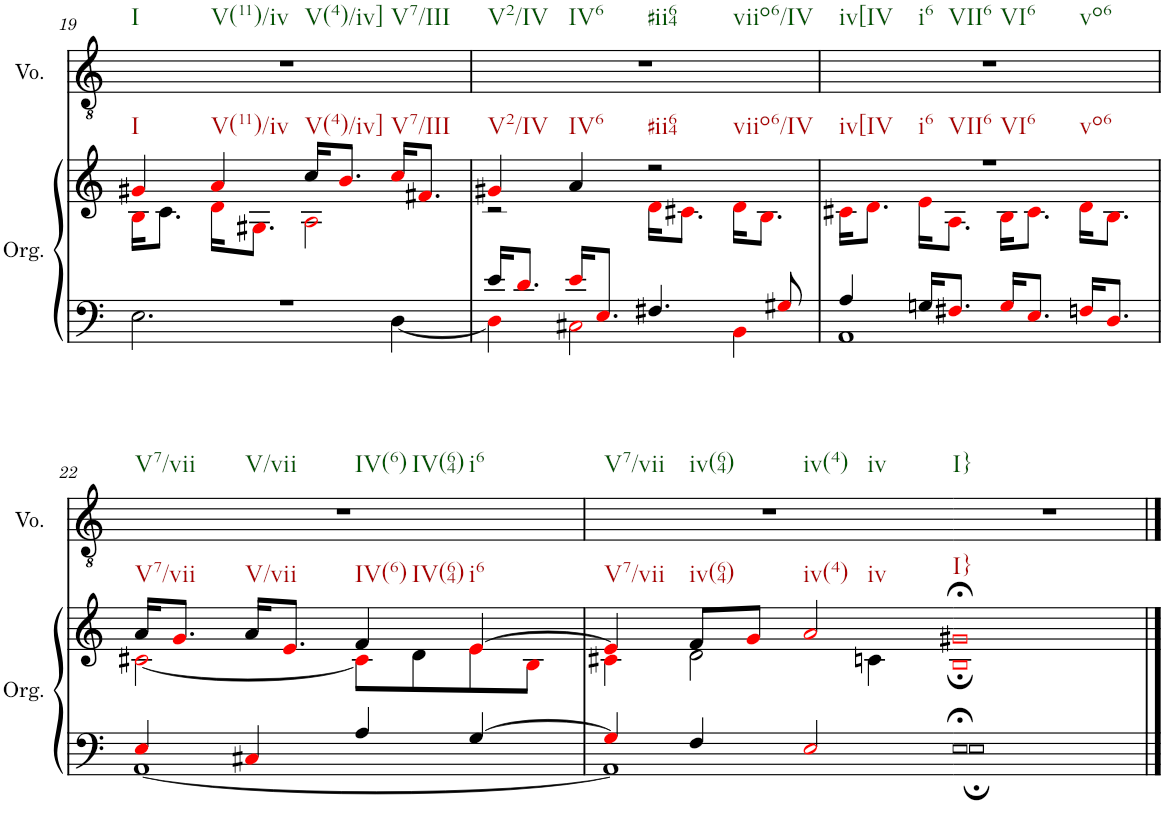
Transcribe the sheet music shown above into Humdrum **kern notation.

**kern	**kern	**kern
*part2	*part2	*part1
*staff3	*staff2	*staff1
*I"Organ	*	*I"Voice
*I'Org.	*	*I'Vo.
!!LO:PB:g=z
*clefF4	*clefG2	*clefGv2
*k[]	*k[]	*k[]
*M4/4	*M4/4	*M4/4
=19	=19	=19
*^	*^	*
!	!	!	!	!LO:TX:b:t=I
!	!	!	!	!LO:TX:b:t=V(11)/iv
!	!	!	!	!LO:TX:b:t=V(4)/iv]
!	!	!	!	!LO:TX:b:t=V7/III
!	!	!LO:TX:b:t=I	!	!
1r	2.E\	4g#Xi/	16Bi\KL	1r
.	.	.	8.c\J	.
!	!	!LO:TX:b:t=V(11)/iv	!	!
.	.	4ai/	16di\KL	.
.	.	.	8.G#Xi\J	.
!	!	!LO:TX:b:t=V(4)/iv]	!	!
.	.	16cc/KL	2Ai\	.
.	.	8.bi/J	.	.
!	!	!LO:TX:b:t=V7/III	!	!
.	[4D\	16cci/KL	.	.
.	.	8.f#Xi/J	.	.
=20	=20	=20	=20	=20
!	!	!	!	!LO:TX:b:t=V2/IV
!	!	!	!	!LO:TX:b:t=IV6
!	!	!	!	!LO:TX:b:t=#ii64
!	!	!	!	!LO:TX:b:t=viio6/IV
!	!	!LO:TX:b:t=V2/IV	!	!
16e/KL	4Di\]	4g#Xi/	2r	1r
8.di/J	.	.	.	.
!	!	!LO:TX:b:t=IV6	!	!
16ei/KL	2C#Xi\	4a/	.	.
8.Ei/J	.	.	.	.
!	!	!LO:TX:b:t=#ii64	!	!
!	!	!LO:TX:b:t=viio6/IV	!	!
4.F#X/	.	2r	16di\KL	.
.	.	.	8.c#Xi\J	.
.	4BBi\	.	16di\KL	.
.	.	.	8.Bi\J	.
8G#Xi/	.	.	.	.
=21	=21	=21	=21	=21
!	!	!	!	!LO:TX:b:t=iv[IV
!	!	!	!	!LO:TX:b:t=i6
!	!	!	!	!LO:TX:b:t=VII6
!	!	!	!	!LO:TX:b:t=VI6
!	!	!	!	!LO:TX:b:t=vo6
!	!	!LO:TX:b:t=iv[IV	!	!
!	!	!LO:TX:b:t=i6	!	!
!	!	!LO:TX:b:t=VII6	!	!
!	!	!LO:TX:b:t=VI6	!	!
!	!	!LO:TX:b:t=vo6	!	!
4A/	1AA	1r	16c#Xi\KL	1r
.	.	.	8.di\J	.
16Gn/KL	.	.	16ei\KL	.
8.F#Xi/J	.	.	8.Ai\J	.
16Gi/KL	.	.	16Bi\KL	.
8.Ei/J	.	.	8.c#i\J	.
16Fni/KL	.	.	16di\KL	.
8.Di/J	.	.	8.Bi\J	.
!!LO:LB:g=z
=22	=22	=22	=22	=22
!	!	!	!	!LO:TX:b:t=V7/vii
!	!	!	!	!LO:TX:b:t=V/vii
!	!	!	!	!LO:TX:b:t=IV(6)
!	!	!	!	!LO:TX:b:t=IV(64)
!	!	!	!	!LO:TX:b:t=i6
!	!	!LO:TX:b:t=V7/vii	!	!
4Ei/	[1AA	16a/KL	[2c#Xi\	1r
.	.	8.gi/J	.	.
!	!	!LO:TX:b:t=V/vii	!	!
4C#Xi/	.	16a/KL	.	.
.	.	8.ei/J	.	.
!	!	!LO:TX:b:t=IV(6)	!	!
!	!	!LO:TX:b:t=IV(64)	!	!
4A/	.	4f/	8c#i\L]	.
.	.	.	8d\	.
!	!	!LO:TX:b:t=i6	!	!
[4G/	.	[4ei/	8ei\	.
.	.	.	8Bi\J	.
=23	=23	=23	=23	=23
!	!	!	!	!LO:TX:b:t=V7/vii
!	!	!	!	!LO:TX:b:t=iv(64)
!	!	!	!	!LO:TX:b:t=iv(4)
!	!	!	!	!LO:TX:b:t=iv
!	!	!LO:TX:b:t=V7/vii	!	!
4Gi/]	1AA]	4ei/]	4c#Xi\	1r
!	!	!LO:TX:b:t=iv(64)	!	!
4F/	.	8f/L	2d\	.
.	.	8gi/J	.	.
!	!	!LO:TX:b:t=iv(4)	!	!
!	!	!LO:TX:b:t=iv	!	!
2Ei/	.	2ai/	.	.
.	.	.	4cn\	.
=24-	=24-	=24-	=24-	=24-
!	!	!	!	!LO:TX:b:t=I}
!	!	!LO:TX:b:t=I}	!	!
1E;<	1E;	1g#X;<i	1B;i	1r
*v	*v	*	*	*
*	*v	*v	*
==	==	==
*-	*-	*-
